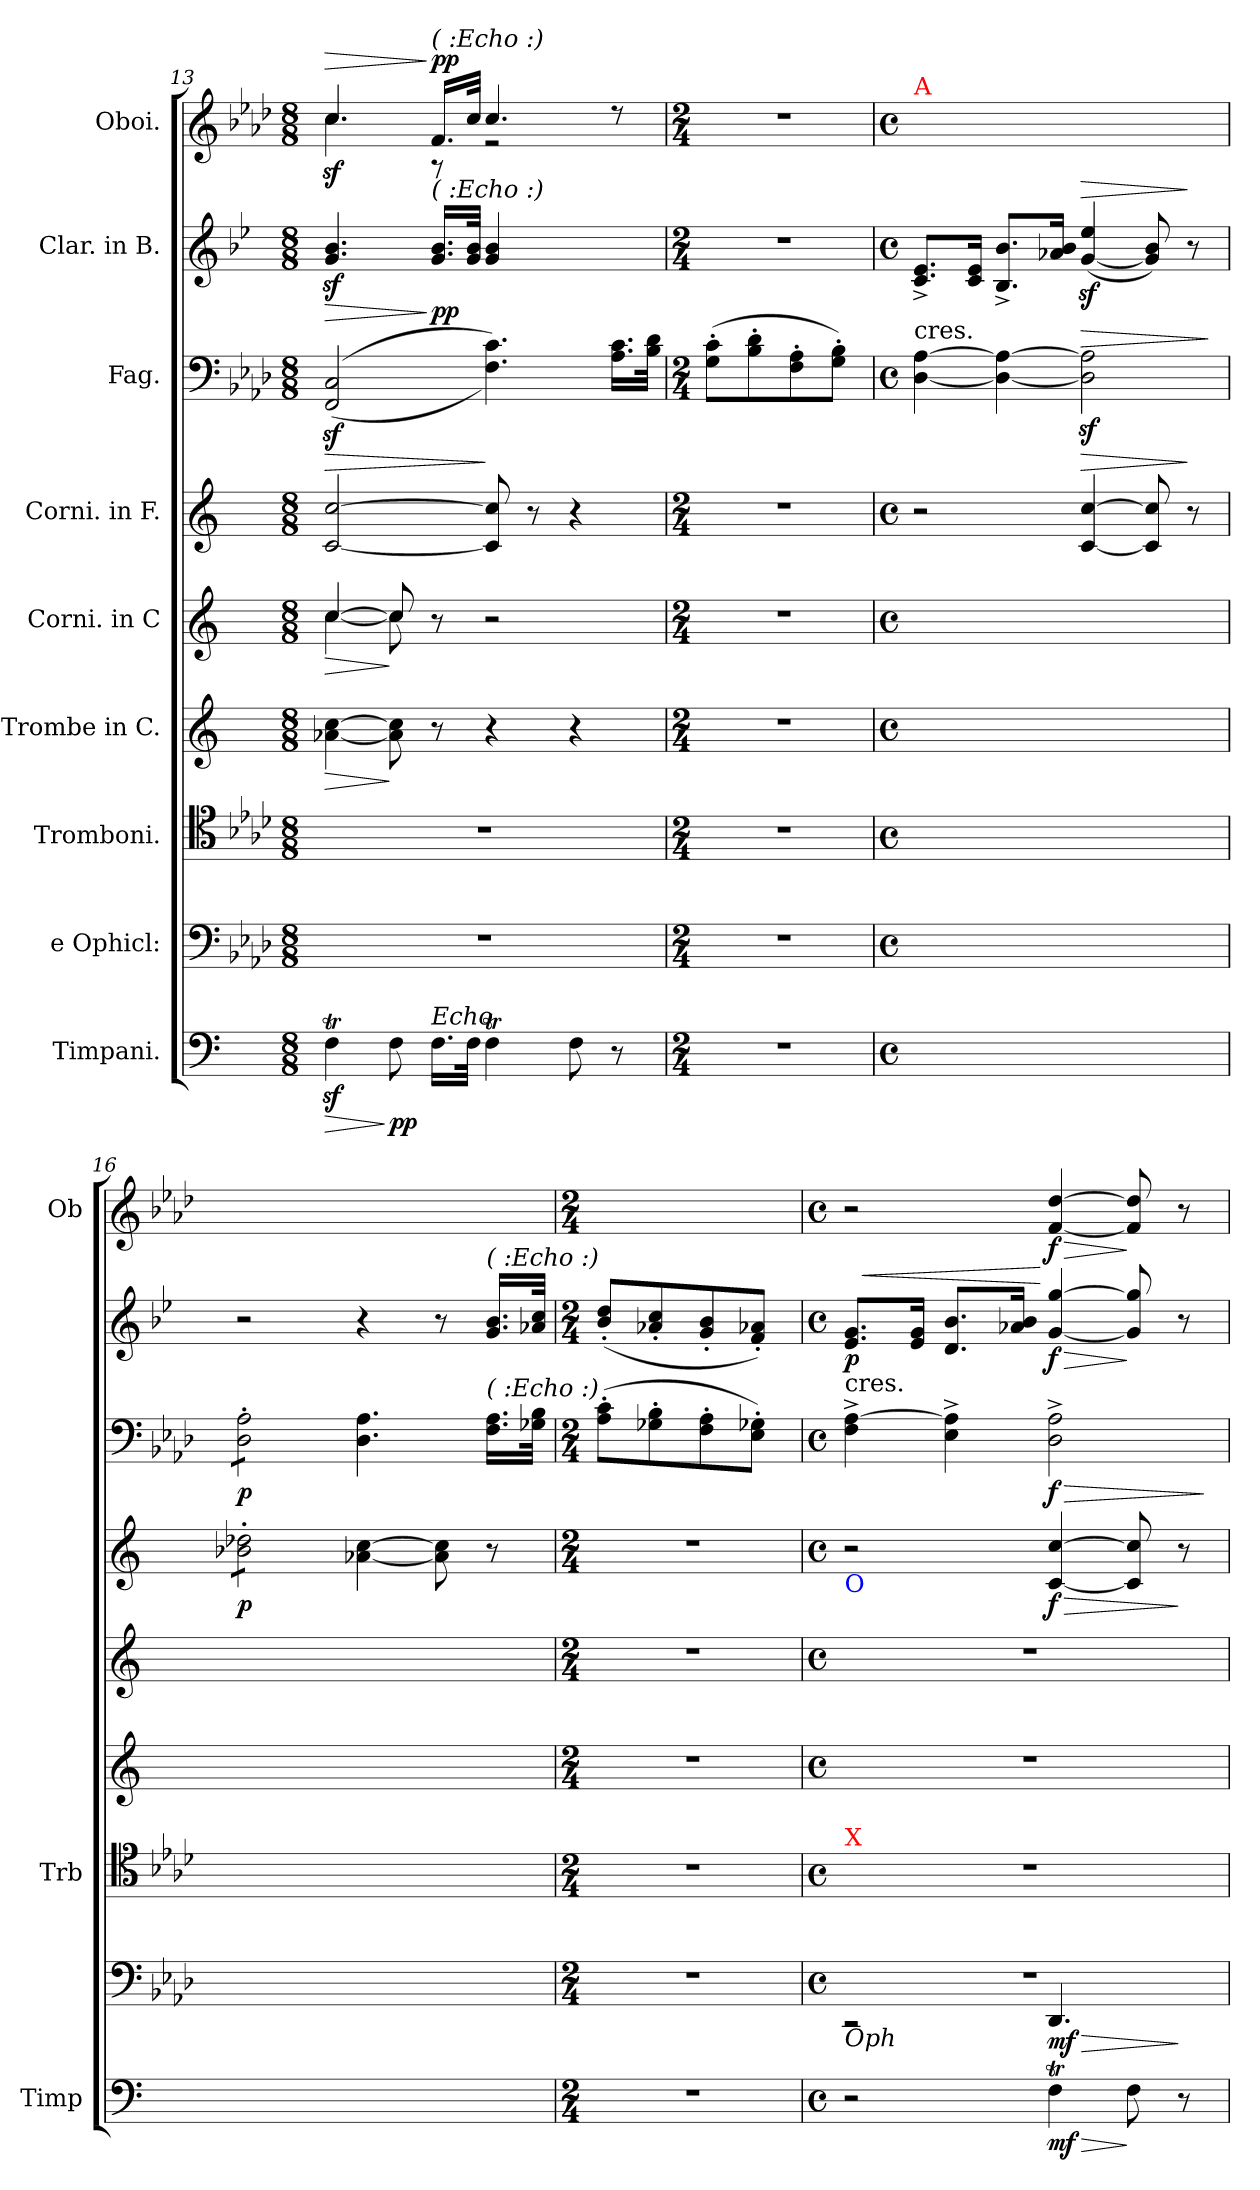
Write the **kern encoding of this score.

**kern	**dynam	**kern	**dynam	**kern	**kern	**dynam	**kern	**dynam	**kern	**dynam	**kern	**dynam	**kern	**dynam	**kern	**dynam
*part9	*part9	*part8	*part8	*part7	*part6	*part6	*part5	*part5	*part4	*part4	*part3	*part3	*part2	*part2	*part1	*part1
*staff9	*staff9	*staff8	*staff8	*staff7	*staff6	*staff6	*staff5	*staff5	*staff4	*staff4	*staff3	*staff3	*staff2	*staff2	*staff1	*staff1
*I"Timpani.	*	*I"e Ophicl:	*	*I"Tromboni.	*I"Trombe in C.	*	*I"Corni. in C	*	*I"Corni. in F.	*	*I"Fag.	*	*I"Clar. in B.	*	*I"Oboi.	*
*I'Timp	*	*	*	*I'Trb	*	*	*	*	*	*	*	*	*	*	*I'Ob	*
*clefF4	*	*clefF4	*	*clefC4	*clefG2	*	*clefG2	*	*clefG2	*	*clefF4	*	*clefG2	*	*clefG2	*
*	*	*	*	*	*	*	*	*	*ITrd4c7	*	*	*	*ITrd1c2	*	*	*
*k[]	*	*k[b-e-a-d-]	*	*k[b-e-a-d-]	*k[]	*	*k[]	*	*k[b-]	*	*k[b-e-a-d-]	*	*k[b-e-a-d-]	*	*k[b-e-a-d-]	*
*M8/8	*	*M8/8	*	*M8/8	*M8/8	*	*M8/8	*	*M8/8	*	*M8/8	*	*M8/8	*	*M8/8	*
=13	=13	=13	=13	=13	=13	=13	=13	=13	=13	=13	=13	=13	=13	=13	=13	=13
!	!	!	!	!	!	!	!LO:TX:a:color=crimson:t=⚠	!	!	!	!	!	!	!	!	!
!	!LO:HP:b	!	!	!	!	!LO:HP:b	!	!LO:HP:b	!	!	!	!LO:HP:b	!	!LO:HP:b	!	!LO:HP:a
*	*	*	*	*	*	*	*^	*	*	*	*	*	*	*	*^	*
4FzT\	>	1r	.	1r	[4a-X\ [4cc\	>	[4cc/	[4cc\	>	[2F/ [2f/	.	(<(>2FFz/ 2Cz/	>	4.fz</ 4.a-z</	>	4.cc/	4.ccz<\	>
8F\	] pp	.	.	.	8a-]\ 8cc]\	]	8cc/]	8cc\]	]	.	.	.	.	.	.	.	.	.
!	!	!	!	!	!	!	!	!	!	!	!	!	!	!	!	!LO:TX:a:i:t=( &colon;Echo &colon;)	!	!
!	!	!	!	!	!	!	!	!	!	!	!	!	!	!LO:TX:a:i:t=( &colon;Echo &colon;)	!	!	!	!
!LO:TX:a:i:t=Echo	!	!	!	!	!	!	!	!	!	!	!	!	!	!	!	!	!	!
!	!	!	!	!	!	!	!	!	!	!	!	!	!	!	!	!	!	!LO:DY:n=1:a
16.F\LL	.	.	.	.	8r	.	8r	2ryy	.	.	.	.	.	16.f/ 16.a-/LL	] pp	16.f/LL	8r	] pp
32F\JJk	.	.	.	.	.	.	.	.	.	.	.	.	.	32f/ 32a-/JJk	.	32cc/JJk	.	.
4FT\	.	.	.	.	4r	.	2r	.	.	8F]/ 8f]/	.	4.F\ 4.c\))	]	4f/ 4a-/	.	4.cc/	2r	.
.	.	.	.	.	.	.	.	.	.	8r	.	.	.	.	.	.	.	.
8F\	.	.	.	.	4r	.	.	.	.	4r	.	.	.	4ryy	.	.	.	.
8r	.	.	.	.	.	.	.	8ryy	.	.	.	16.A-\ 16.c\LL	.	.	.	8r	.	.
.	.	.	.	.	.	.	.	.	.	.	.	32B-\ 32d-\JJk	.	.	.	.	.	.
*	*	*	*	*	*	*	*v	*v	*	*	*	*	*	*	*	*v	*v	*
=14	=14	=14	=14	=14	=14	=14	=14	=14	=14	=14	=14	=14	=14	=14	=14	=14
*M2/4	*	*M2/4	*	*M2/4	*M2/4	*	*M2/4	*	*M2/4	*	*M2/4	*	*M2/4	*	*M2/4	*
2r	.	2r	.	2r	2r	.	2r	.	2r	.	(8G'\ 8c'\L	.	2r	.	2r	.
.	.	.	.	.	.	.	.	.	.	.	8B-'\ 8d-'\	.	.	.	.	.
.	.	.	.	.	.	.	.	.	.	.	8F'\ 8A-'\	.	.	.	.	.
.	.	.	.	.	.	.	.	.	.	.	8G'\ 8B-'\J)	.	.	.	.	.
=15	=15	=15	=15	=15	=15	=15	=15	=15	=15	=15	=15	=15	=15	=15	=15	=15
*M4/4	*	*M4/4	*	*M4/4	*M4/4	*	*M4/4	*	*M4/4	*	*M4/4	*	*M4/4	*	*M4/4	*
*met(c)	*	*met(c)	*	*met(c)	*met(c)	*	*met(c)	*	*met(c)	*	*met(c)	*	*met(c)	*	*met(c)	*
!	!	!	!	!	!	!	!	!	!	!	!	!	!	!	!LO:TX:a:color=red:t=A	!
!	!	!	!	!	!	!	!	!	!	!	!LO:TX:t=cres.	!	!	!	!	!
1ryy	.	1ryy	.	1ryy	1ryy	.	1ryy	.	2r	.	[<4D-\ [4A-\	.	8.B-^/ 8.d-^/L	.	1ryy	.
.	.	.	.	.	.	.	.	.	.	.	.	.	16B-/ 16d-/Jk	.	.	.
.	.	.	.	.	.	.	.	.	.	.	4D-_\ 4A-_\	.	8.A-^/ 8.a-^/L	.	.	.
.	.	.	.	.	.	.	.	.	.	.	.	.	16g-X/ 16a-/Jk	.	.	.
!	!	!	!	!	!	!	!	!	!	!LO:HP:a	!	!	!	!	!	!
!	!	!	!	!	!	!	!	!	!	!LO:HP:n=1:b	!	!LO:HP:a	!	!LO:HP:a	!	!
!	!	!	!	!	!	!	!	!	!	!LO:DY:n=1:b	!	!	!	!	!	!
.	.	.	.	.	.	.	.	.	[4F/ [4f/	> > mf mf	2D-]z<\ 2A-]z<\	>	(>[4fz</ 4dd-z</	>	.	.
.	.	.	.	.	.	.	.	.	8F]/ 8f]/	.	.	.	8f]/ 8a-/)	.	.	.
.	.	.	.	.	.	.	.	.	8r	] ]	.	.	8r	]	.	.
.	.	.	.	.	.	.	.	.	.	.	.	]	.	.	.	.
=16	=16	=16	=16	=16	=16	=16	=16	=16	=16	=16	=16	=16	=16	=16	=16	=16
!	!	!	!	!	!	!	!	!	!	!	!LO:TX:a:color=crimson:t=⚠	!	!	!	!	!
!	!	!	!	!	!	!	!	!	!LO:TX:a:color=crimson:t=⚠	!	!	!	!	!	!	!
*	*	*	*	*	*	*	*	*	*tremolo	*	*	*	*	*	*	*
*	*	*	*	*	*	*	*	*	*	*	*tremolo	*	*	*	*	*
1ryy	.	1ryy	.	1ryy	1ryy	.	1ryy	.	8e-X'\ 8g-X'\L	p	8D-'\ 8A-'\L	p	2r	.	1ryy	.
.	.	.	.	.	.	.	.	.	8e-X'\ 8g-X'\	.	8D-'\ 8A-'\	.	.	.	.	.
.	.	.	.	.	.	.	.	.	8e-X'\ 8g-X'\	.	8D-'\ 8A-'\	.	.	.	.	.
.	.	.	.	.	.	.	.	.	8e-X'\ 8g-X'\J	.	8D-'\ 8A-'\J	.	.	.	.	.
*	*	*	*	*	*	*	*	*	*	*	*Xtremolo	*	*	*	*	*
*	*	*	*	*	*	*	*	*	*Xtremolo	*	*	*	*	*	*	*
.	.	.	.	.	.	.	.	.	[4d-X\ [4f\	.	4.D-\ 4.A-\	.	4r	.	.	.
.	.	.	.	.	.	.	.	.	8d-]\ 8f]\	.	.	.	8r	.	.	.
!	!	!	!	!	!	!	!	!	!	!	!	!	!LO:TX:a:i:t=( &colon;Echo &colon;)	!	!	!
!	!	!	!	!	!	!	!	!	!	!	!LO:TX:a:i:t=( &colon;Echo &colon;)	!	!	!	!	!
.	.	.	.	.	.	.	.	.	8r	.	16.F\ 16.A-\LL	.	16.f/ 16.a-/LL	.	.	.
.	.	.	.	.	.	.	.	.	.	.	32G-X\ 32B-\JJk	.	32g-X/ 32b-/JJk	.	.	.
=17	=17	=17	=17	=17	=17	=17	=17	=17	=17	=17	=17	=17	=17	=17	=17	=17
*M2/4	*	*M2/4	*	*M2/4	*M2/4	*	*M2/4	*	*M2/4	*	*M2/4	*	*M2/4	*	*M2/4	*
2r	.	2r	.	2r	2r	.	2r	.	2r	.	(8A-'\ 8c'\L	.	(8a-'/ 8cc'/L	.	2ryy	.
.	.	.	.	.	.	.	.	.	.	.	8G-X'\ 8B-'\	.	8g-X'/ 8b-'/	.	.	.
.	.	.	.	.	.	.	.	.	.	.	8F'\ 8A-'\	.	8f'/ 8a-'/	.	.	.
.	.	.	.	.	.	.	.	.	.	.	8E-'\ 8G-X'\J)	.	8e-'/ 8g-X'/J)	.	.	.
=18	=18	=18	=18	=18	=18	=18	=18	=18	=18	=18	=18	=18	=18	=18	=18	=18
*M4/4	*	*M4/4	*	*M4/4	*M4/4	*	*M4/4	*	*M4/4	*	*M4/4	*	*M4/4	*	*M4/4	*
*met(c)	*	*met(c)	*	*met(c)	*met(c)	*	*met(c)	*	*met(c)	*	*met(c)	*	*met(c)	*	*met(c)	*
*	*	*^	*	*	*	*	*	*	*	*	*	*	*	*	*	*
!	!	!	!	!	!	!	!	!	!	!	!	!LO:TX:t=cres.	!	!	!	!	!
!	!	!	!	!	!	!	!	!	!	!LO:TX:b:color=blue:t=O	!	!	!	!	!	!	!
!	!	!	!	!	!LO:TX:a:color=red:t=X	!	!	!	!	!	!	!	!	!	!	!	!
!	!	!LO:TX:b:i:t=Oph	!	!	!	!	!	!	!	!	!	!	!	!	!	!	!
!	!	!	!	!	!	!	!	!	!	!	!	!	!	!	!LO:HP:a	!	!
2r	.	1r	2r	.	1r	1r	.	1r	.	2r	.	4F^\ [4A-^\	.	8.d-/ 8.f/L	< p	2r	.
.	.	.	.	.	.	.	.	.	.	.	.	.	.	16d-/ 16f/Jk	.	.	.
.	.	.	.	.	.	.	.	.	.	.	.	4E-^\ 4A-]^\	.	8.c/ 8.a-/L	.	.	.
.	.	.	.	.	.	.	.	.	.	.	.	.	.	16g-X/ 16a-/Jk	.	.	.
!	!LO:HP:b	!	!	!LO:HP:b	!	!	!	!	!	!	!LO:HP:b	!	!LO:HP:b	!	!LO:HP:n=1:b	!	!LO:HP:b
!	!	!	!	!LO:DY:n=1:b	!	!	!	!	!	!	!LO:DY:n=1:b	!	!LO:DY:n=1:b	!	!	!	!
4FT\	> mf	.	4.DD-/	> mf	.	.	.	.	.	[4F/ [4f/	> f	2D-^\ 2A-^\	> f.	[4f/ [4ff/	[ > f	[4f/ [4dd-/	> f
8F\	]	.	.	.	.	.	.	.	.	8F]/ 8f]/	.	.	.	8f]/ 8ff]/	]	8f]/ 8dd-]/	]
8r	.	.	8ryy	]	.	.	.	.	.	8r	]	.	.	8r	.	8r	.
*	*	*v	*v	*	*	*	*	*	*	*	*	*	*	*	*	*	*
.	.	.	.	.	.	.	.	.	.	.	.	]	.	.	.	.
=	=	=	=	=	=	=	=	=	=	=	=	=	=	=	=	=
*-	*-	*-	*-	*-	*-	*-	*-	*-	*-	*-	*-	*-	*-	*-	*-	*-
